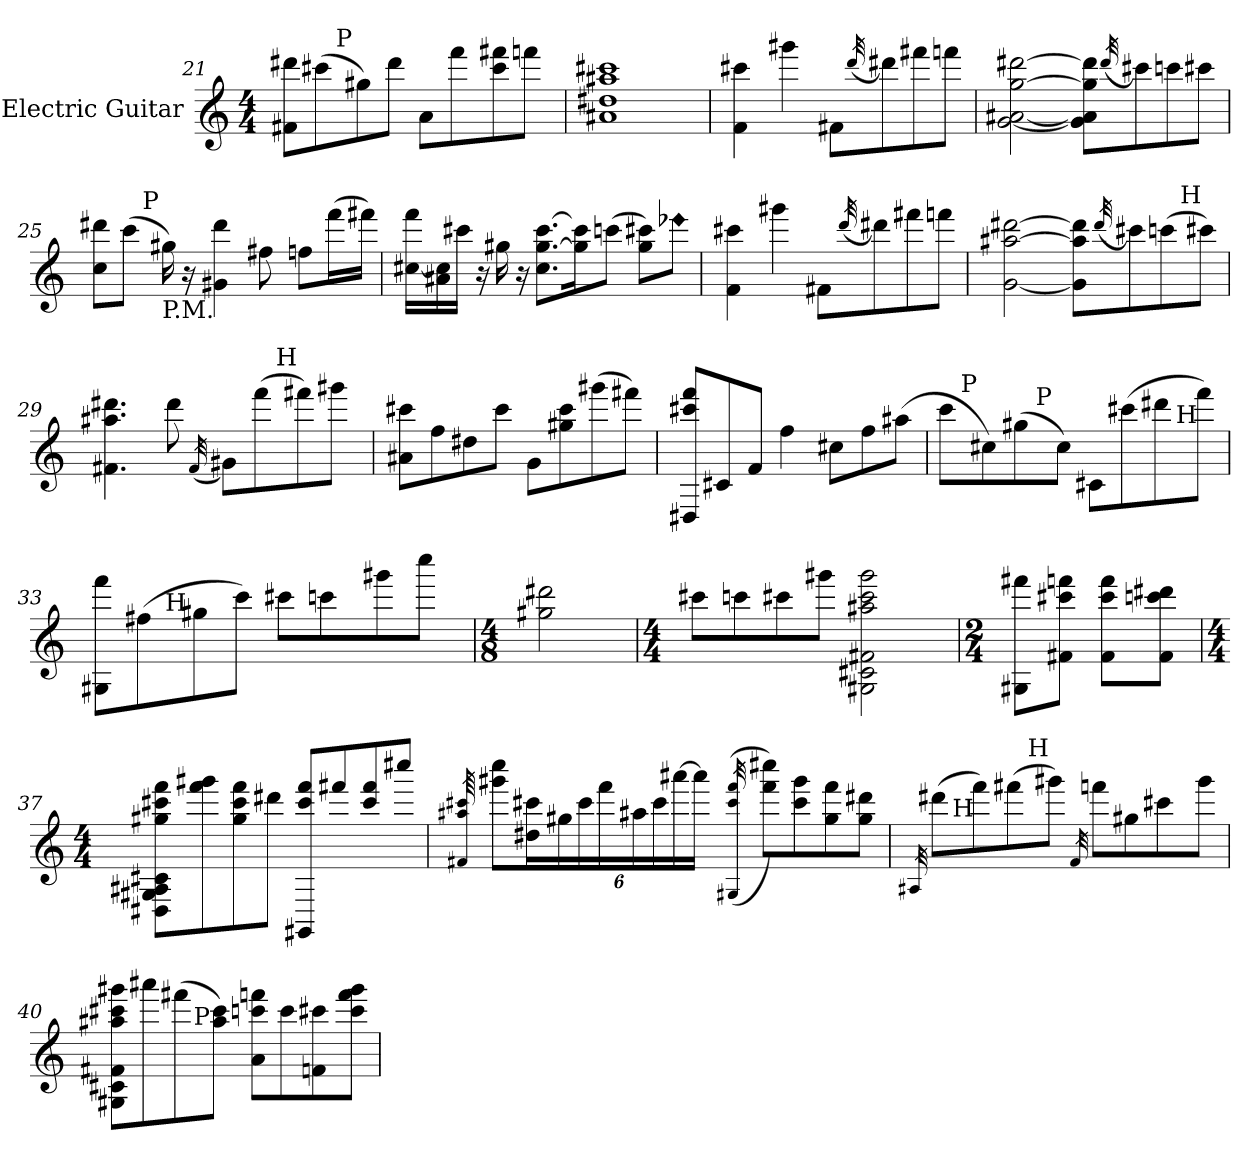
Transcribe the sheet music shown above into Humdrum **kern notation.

**kern
*part1
*staff1
*I"Electric Guitar
!!LO:LB:g=z
*clefG2
*ITrd7c12
*k[]
*C:
*M4/4
=21
*^
8F#X\ 8dd#X\L	8.ryy
(8cc#X\	.
!	!LO:TX:a:t=P
.	2ryy
8g#X\)	.
8dd#\J	.
8A\L	.
8ff\	.
.	4ryy
8cc#\ 8ff#X\	.
8ffn\J	.
.	16ryy
*v	*v
=22
1A#X 1d#X 1a#X 1cc#X
=23
*MM87
4F\ 4cc#X\
4gg#X\
8F#X\L
(32qdd/
8dd#X\)
8ff#X\
8ffn\J
=24
[2G\ [2A#X\ [2g\ [2dd#X\
8G\] 8A#\] 8g\] 8dd#\]L
(32qdd#/
8cc#X\)
8ccn\
8cc#X\J
!!LO:LB:g=z
=25
*^
8c\ 8dd#X\L	8.ryy
(8cc\J	.
!	!LO:TX:a:t=P
.	2ryy
!LO:TX:b:t=P.M.	!
16g#X\)	.
16r	.
4G#X\ 4dd#\	.
8f#X\	.
.	4ryy
8fn\L	.
(16ff\L	.
16ff#X\JJ)	16ryy
*v	*v
=26
[16c#X\ 16ff\LL
16A#X\ 16c#\]
16cc#X\JJ
16r
16g#X\
16r
8.c#\ [8.g#\ [8.cc#\L
16g#\] 16cc#\]K
(8ccn\J
8g#\ 8cc#X\L)
!LO:N:head=diamond
8ee-X\J
=27
*MM88
4F\ 4cc#X\
4gg#X\
8F#X\L
(32qdd/
8dd#X\)
8ff#X\
8ffn\J
!!LO:LB:g=z
=28
*^
[2G\ [2a#X\ [2dd#X\	2ryy
8G\] 8a#\] 8dd#\]L	4ryy
(32qdd#/	.
8cc#X\)	.
(8ccn\	16ryy
!	!LO:TX:a:t=H
.	8.ryy
8cc#X\J)	.
=29	=29
4.F#X\ 4.a#X\ 4.dd#X\	2ryy
8dd#\	.
(32qF#/	.
8G#X\L)	8.ryy
(8ff\	.
!	!LO:TX:a:t=H
.	4ryy
8ff#X\)	.
8gg#X\J	.
.	16ryy
*v	*v
=30
*MM88
8A#X\ 8cc#X\L
8f\
8d#X\
8cc#\J
8G\L
8g#X\ 8cc#\
(8gg#X\
8ff#X\J)
!!LO:LB:g=z
=31
*MM88
8DD#X/ 8cc#X/ 8ff/L
8C#X/
8F/J
4f\
8c#X\L
8f\
(8a#X\J
=32
*MM86
*^
*	*^
8cc\L	16ryy	4ryy
!	!LO:TX:a:t=P	!
.	2...ryy	.
8c#X\)	.	.
(8g#X\	.	16ryy
!	!	!LO:TX:a:t=P
.	.	2ryy
8c#\J)	.	.
8C#X\L	.	.
(8cc#X\	.	.
8dd#X\	.	.
!	!	!LO:TX:a:t=H
.	.	8.ryy
8ff\J)	.	.
*	*v	*v
=33	=33
8GG#X\ 8ff\L	8.ryy
(8f#X\	.
!	!LO:TX:a:t=H
.	2ryy
8g#X\	.
8cc\J)	.
8cc#X\L	.
8ccn\	.
.	4ryy
8gg#X\	.
8ccc\J	.
.	16ryy
*v	*v
=34
*M4/8
*MM72
2g#X\ 2dd#X\
!!LO:LB:g=z
=35
*M4/4
*MM78
8cc#X\L
8ccn\
8cc#X\
8gg#X\J
2GG#X\ 2C#X\ 2F#X\ 2a#X\ 2cc#\ 2gg#\
=36
*M2/4
*MM87
8GG#X\ 8ff#X\L
8F#X\ 8cc#X\ 8ffn\J
8F#\ 8cc#\ 8ff\L
8F#\ 8ccn\ 8dd#X\J
=37
*M4/4
*MM88
8DD#X\ 8GG#X\ 8AA#X\ 8C#X\ 8g#X\ 8cc#X\ 8ff\L
8ff\ 8gg#X\
8g#\ 8cc#\ 8ff\
8dd#X\J
8GGG#X/ 8cc#/ 8ff/L
8ff#X/
8cc#/ 8ff#/
8ccc#X/J
!!LO:LB:g=z
=38
*MM88
64qF#X/ 64qa#X/ 64qcc#X/
8gg#X\ 8ccc\L
16d#X\ 16cc#\L
*Xbrackettup
24g#X\
24cc#\
24ff\
24a#\
24cc#\
[24aa#X\
16aa#\JJ]
((32qGG#X/ 32qcc#/ 32qff/
8ff\ 8ccc#X\L))
8cc#\ 8gg#\
8g#\ 8ff\
8g#\ 8dd#X\J
=39
*MM88
32qAA#X/
*^
*	*^
(8dd#X\L	16ryy	4ryy
!	!LO:TX:a:t=H	!
.	2...ryy	.
8ff\)	.	.
(8ff#X\	.	16ryy
!	!	!LO:TX:a:t=H
.	.	2ryy
8gg#X\J)	.	.
*MM85	*	*
32qF/	.	.
8ffn\L	.	.
8g#X\	.	.
8cc#X\	.	.
.	.	8.ryy
8gg#\J	.	.
*v	*v	*v
!!LO:LB:g=z
=40
*MM87
*^
8GG#X\ 8C#X\ 8F#X\ 8a#X\ 8cc#X\ 8gg#X\L	4ryy
8aa#X\	.
(8ff#X\	16ryy
!	!LO:TX:a:t=P
.	2ryy
8a#\ 8cc#\J)	.
8A\ 8ccn\ 8ffn\L	.
8cc\	.
8Fn\ 8cc#X\	.
.	8.ryy
8cc#\ 8ff\ 8gg#\J	.
*v	*v
=
*-
